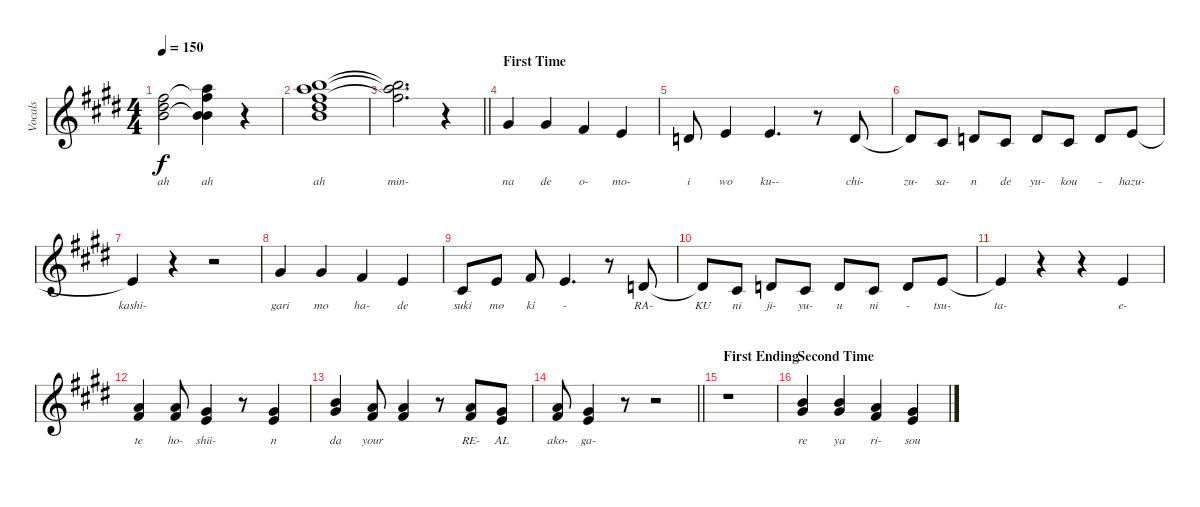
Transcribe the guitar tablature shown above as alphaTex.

\track ("Vocals" "Vocals") {instrument pad4choir}
\staff {score}
\tuning (E4 B3 G3 D3 A2 E2 B1) {hide}
\ts (4 4)
\tempo 150
\clef g2
\ks e
(7.1{t} 16.2{t} 23.3).2{lyrics (0 "ah") lyrics (1 "") lyrics (2 "") lyrics (3 "") lyrics (4 "") dy f} (7.1{t} 22.2 23.3{t} 21.4).4{lyrics (0 "ah") lyrics (1 "") lyrics (2 "") lyrics (3 "") lyrics (4 "")} r.4 |
(19.1 22.2 23.3 25.4 26.5).1{lyrics (0 "ah") lyrics (1 "") lyrics (2 "") lyrics (3 "") lyrics (4 "")} |
\barLineRight lightlight
(19.1{t} 22.2{t} 23.3{t}).2{d lyrics (0 "min-") lyrics (1 "") lyrics (2 "") lyrics (3 "") lyrics (4 "")} r.4 |
\section ("" "First Time")
4.1.4{lyrics (0 "na") lyrics (1 "") lyrics (2 "") lyrics (3 "") lyrics (4 "")} 4.1.4{lyrics (0 "de") lyrics (1 "") lyrics (2 "") lyrics (3 "") lyrics (4 "")} 2.1.4{lyrics (0 "o-") lyrics (1 "") lyrics (2 "") lyrics (3 "") lyrics (4 "")} 0.1.4{lyrics (0 "mo-") lyrics (1 "") lyrics (2 "") lyrics (3 "") lyrics (4 "")} |
3.2.8{lyrics (0 "i") lyrics (1 "") lyrics (2 "") lyrics (3 "") lyrics (4 "")} 0.1.4{lyrics (0 "wo") lyrics (1 "") lyrics (2 "") lyrics (3 "") lyrics (4 "")} 0.1.4{d lyrics (0 "ku--") lyrics (1 "") lyrics (2 "") lyrics (3 "") lyrics (4 "")} r.8 3.2.8{lyrics (0 "chi-") lyrics (1 "") lyrics (2 "") lyrics (3 "") lyrics (4 "")} |
3.2{t}.8{lyrics (0 "zu-") lyrics (1 "") lyrics (2 "") lyrics (3 "") lyrics (4 "")} 2.2.8{lyrics (0 "sa-") lyrics (1 "") lyrics (2 "") lyrics (3 "") lyrics (4 "")} 3.2.8{lyrics (0 "n") lyrics (1 "") lyrics (2 "") lyrics (3 "") lyrics (4 "")} 2.2.8{lyrics (0 "de") lyrics (1 "") lyrics (2 "") lyrics (3 "") lyrics (4 "")} 3.2.8{lyrics (0 "yu-") lyrics (1 "") lyrics (2 "") lyrics (3 "") lyrics (4 "")} 2.2.8{lyrics (0 "kou") lyrics (1 "") lyrics (2 "") lyrics (3 "") lyrics (4 "")} 3.2.8{lyrics (0 "-") lyrics (1 "") lyrics (2 "") lyrics (3 "") lyrics (4 "")} 0.1.8{lyrics (0 "hazu-") lyrics (1 "") lyrics (2 "") lyrics (3 "") lyrics (4 "")} |
0.1{t}.4{lyrics (0 "kashi-") lyrics (1 "") lyrics (2 "") lyrics (3 "") lyrics (4 "")} r.4 r.2 |
4.1.4{lyrics (0 "gari") lyrics (1 "") lyrics (2 "") lyrics (3 "") lyrics (4 "")} 4.1.4{lyrics (0 "mo") lyrics (1 "") lyrics (2 "") lyrics (3 "") lyrics (4 "")} 2.1.4{lyrics (0 "ha-") lyrics (1 "") lyrics (2 "") lyrics (3 "") lyrics (4 "")} 0.1.4{lyrics (0 "de") lyrics (1 "") lyrics (2 "") lyrics (3 "") lyrics (4 "")} |
2.2.8{lyrics (0 "suki") lyrics (1 "") lyrics (2 "") lyrics (3 "") lyrics (4 "")} 0.1.8{lyrics (0 "mo") lyrics (1 "") lyrics (2 "") lyrics (3 "") lyrics (4 "")} 2.1.8{lyrics (0 "ki") lyrics (1 "") lyrics (2 "") lyrics (3 "") lyrics (4 "")} 0.1.4{d lyrics (0 "-") lyrics (1 "") lyrics (2 "") lyrics (3 "") lyrics (4 "")} r.8 3.2.8{lyrics (0 "RA-") lyrics (1 "") lyrics (2 "") lyrics (3 "") lyrics (4 "")} |
3.2{t}.8{lyrics (0 "KU") lyrics (1 "") lyrics (2 "") lyrics (3 "") lyrics (4 "")} 2.2.8{lyrics (0 "ni") lyrics (1 "") lyrics (2 "") lyrics (3 "") lyrics (4 "")} 3.2.8{lyrics (0 "ji-") lyrics (1 "") lyrics (2 "") lyrics (3 "") lyrics (4 "")} 2.2.8{lyrics (0 "yu-") lyrics (1 "") lyrics (2 "") lyrics (3 "") lyrics (4 "")} 3.2.8{lyrics (0 "u") lyrics (1 "") lyrics (2 "") lyrics (3 "") lyrics (4 "")} 2.2.8{lyrics (0 "ni") lyrics (1 "") lyrics (2 "") lyrics (3 "") lyrics (4 "")} 3.2.8{lyrics (0 "-") lyrics (1 "") lyrics (2 "") lyrics (3 "") lyrics (4 "")} 0.1.8{lyrics (0 "tsu-") lyrics (1 "") lyrics (2 "") lyrics (3 "") lyrics (4 "")} |
0.1{t}.4{lyrics (0 "ta-") lyrics (1 "") lyrics (2 "") lyrics (3 "") lyrics (4 "")} r.4 r.4 0.1.4{lyrics (0 "e-") lyrics (1 "") lyrics (2 "") lyrics (3 "") lyrics (4 "")} |
(2.1 10.2).4{lyrics (0 "te") lyrics (1 "") lyrics (2 "") lyrics (3 "") lyrics (4 "")} (2.1 10.2).8{lyrics (0 "ho-") lyrics (1 "") lyrics (2 "") lyrics (3 "") lyrics (4 "")} (0.1 9.2).4{lyrics (0 "shii-") lyrics (1 "") lyrics (2 "") lyrics (3 "") lyrics (4 "")} r.8 (0.1 9.2).4{lyrics (0 "n") lyrics (1 "") lyrics (2 "") lyrics (3 "") lyrics (4 "")} |
(4.1 12.2).4{lyrics (0 "da") lyrics (1 "") lyrics (2 "") lyrics (3 "") lyrics (4 "")} (2.1 10.2).8{lyrics (0 "your") lyrics (1 "") lyrics (2 "") lyrics (3 "") lyrics (4 "")} (2.1 10.2).4{lyrics (0 "") lyrics (1 "") lyrics (2 "") lyrics (3 "") lyrics (4 "")} r.8 (2.1 10.2).8{lyrics (0 "RE-") lyrics (1 "") lyrics (2 "") lyrics (3 "") lyrics (4 "")} (0.1 9.2).8{lyrics (0 "AL") lyrics (1 "") lyrics (2 "") lyrics (3 "") lyrics (4 "")} |
\barLineRight lightlight
(2.1 10.2).8{lyrics (0 "ako-") lyrics (1 "") lyrics (2 "") lyrics (3 "") lyrics (4 "")} (0.1 9.2).4{lyrics (0 "ga-") lyrics (1 "") lyrics (2 "") lyrics (3 "") lyrics (4 "")} r.8 r.2 |
\section ("" "First Ending")
r.1 |
\section ("" "Second Time")
(4.1 12.2).4{lyrics (0 "re") lyrics (1 "") lyrics (2 "") lyrics (3 "") lyrics (4 "")} (4.1 12.2).4{lyrics (0 "ya") lyrics (1 "") lyrics (2 "") lyrics (3 "") lyrics (4 "")} (2.1 10.2).4{lyrics (0 "ri-") lyrics (1 "") lyrics (2 "") lyrics (3 "") lyrics (4 "")} (0.1 9.2).4{lyrics (0 "sou") lyrics (1 "") lyrics (2 "") lyrics (3 "") lyrics (4 "")}
